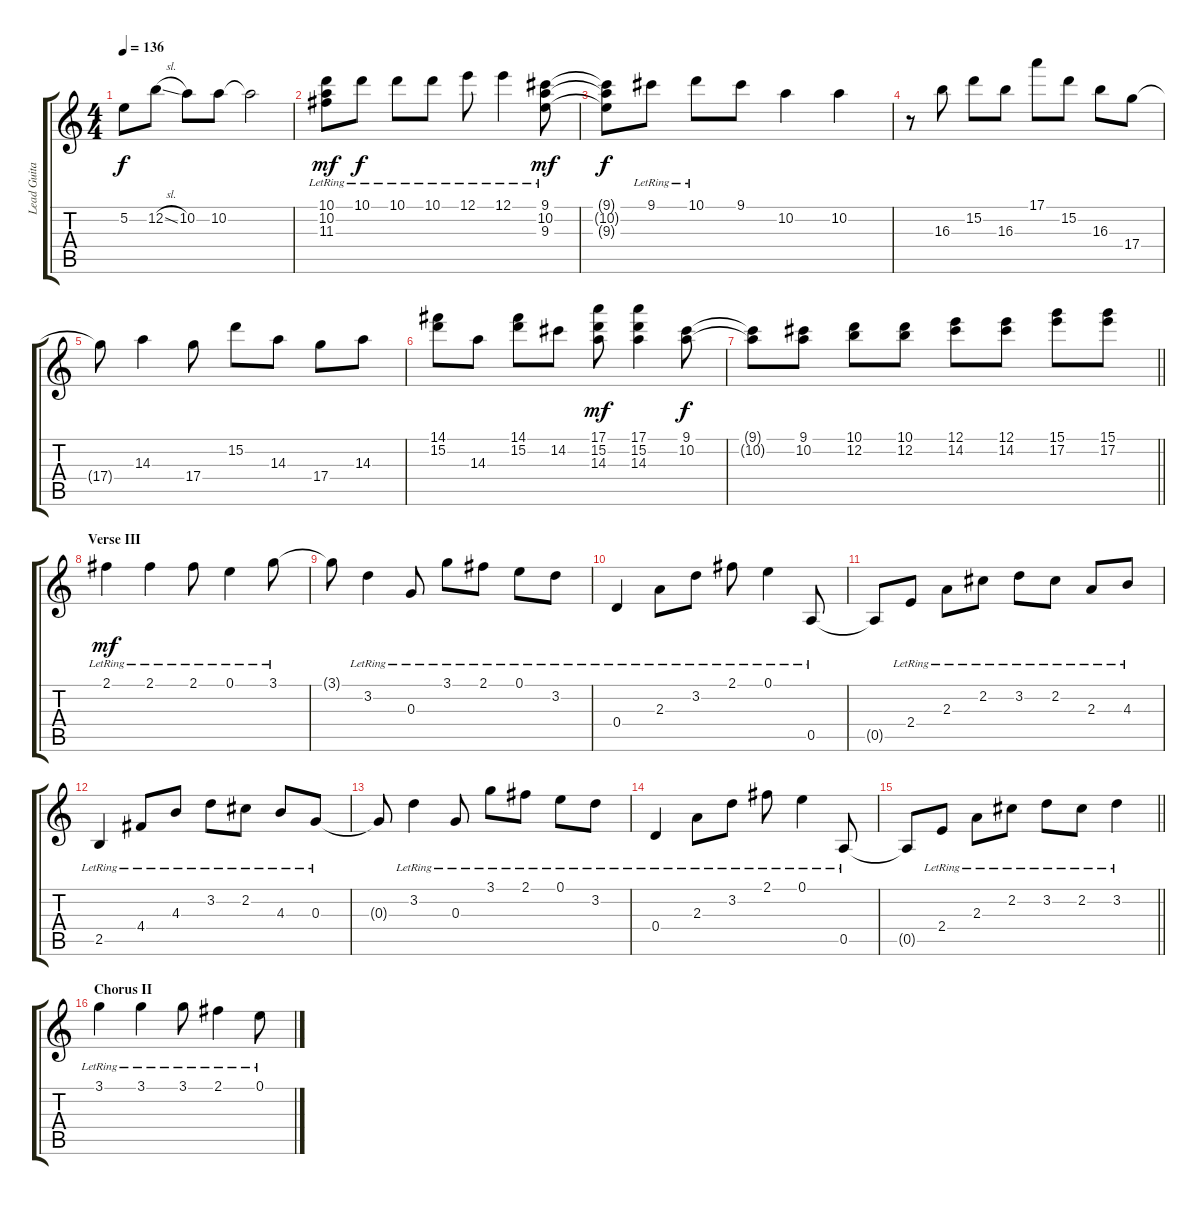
\track ("Lead Guitar I" "Lead Guita") {instrument electricguitarclean}
\staff {score tabs}
\tuning (E4 B3 G3 D3 A2 E2) {hide}
\ts (4 4)
\tempo 136
\clef g2
\ks c
5.2{t}.8{dy f} 12.2{sl}.8 10.2.8 10.2.8 10.2{t}.2 |
(10.1{lr} 10.2{lr} 11.3{lr}).8{dy mf} 10.1{lr}.8{dy f} 10.1{lr}.8 10.1{lr}.8 12.1{lr}.8 12.1{lr}.4 (9.1{lr} 10.2{lr} 9.3{lr}).8{dy mf} |
(9.1{t} 10.2{t} 9.3{t}).8{dy f} 9.1{lr}.8 10.1{lr}.8 9.1.8 10.2.4 10.2.4 |
r.8 16.3.8 15.2.8 16.3.8 17.1.8 15.2.8 16.3.8 17.4.8 |
17.4{t}.8 14.3.4 17.4.8 15.2.8 14.3.8 17.4.8 14.3.8 |
(14.1 15.2).8 14.3.8 (14.1 15.2).8 14.2.8 (17.1 15.2 14.3).8{dy mf} (17.1 15.2 14.3).4 (9.1 10.2).8{dy f} |
\barLineRight lightlight
(9.1{t} 10.2{t}).8 (9.1 10.2).8 (10.1 12.2).8 (10.1 12.2).8 (12.1 14.2).8 (12.1 14.2).8 (15.1 17.2).8 (15.1 17.2).8 |
\section ("" "Verse III")
2.1{lr}.4{dy mf} 2.1{lr}.4 2.1{lr}.8 0.1{lr}.4 3.1{lr}.8 |
3.1{t}.8 3.2{lr}.4 0.3{lr}.8 3.1{lr}.8 2.1{lr}.8 0.1{lr}.8 3.2{lr}.8 |
0.4{lr}.4 2.3{lr}.8 3.2{lr}.8 2.1{lr}.8 0.1{lr}.4 0.5{lr}.8 |
0.5{t}.8 2.4{lr}.8 2.3{lr}.8 2.2{lr}.8 3.2{lr}.8 2.2{lr}.8 2.3{lr}.8 4.3{lr}.8 |
2.5{lr}.4 4.4{lr}.8 4.3{lr}.8 3.2{lr}.8 2.2{lr}.8 4.3{lr}.8 0.3{lr}.8 |
0.3{t}.8 3.2{lr}.4 0.3{lr}.8 3.1{lr}.8 2.1{lr}.8 0.1{lr}.8 3.2{lr}.8 |
0.4{lr}.4 2.3{lr}.8 3.2{lr}.8 2.1{lr}.8 0.1{lr}.4 0.5{lr}.8 |
\barLineRight lightlight
0.5{t}.8 2.4{lr}.8 2.3{lr}.8 2.2{lr}.8 3.2{lr}.8 2.2{lr}.8 3.2{lr}.4 |
\section ("" "Chorus II")
3.1{lr}.4 3.1{lr}.4 3.1{lr}.8 2.1{lr}.4 0.1{lr}.8
